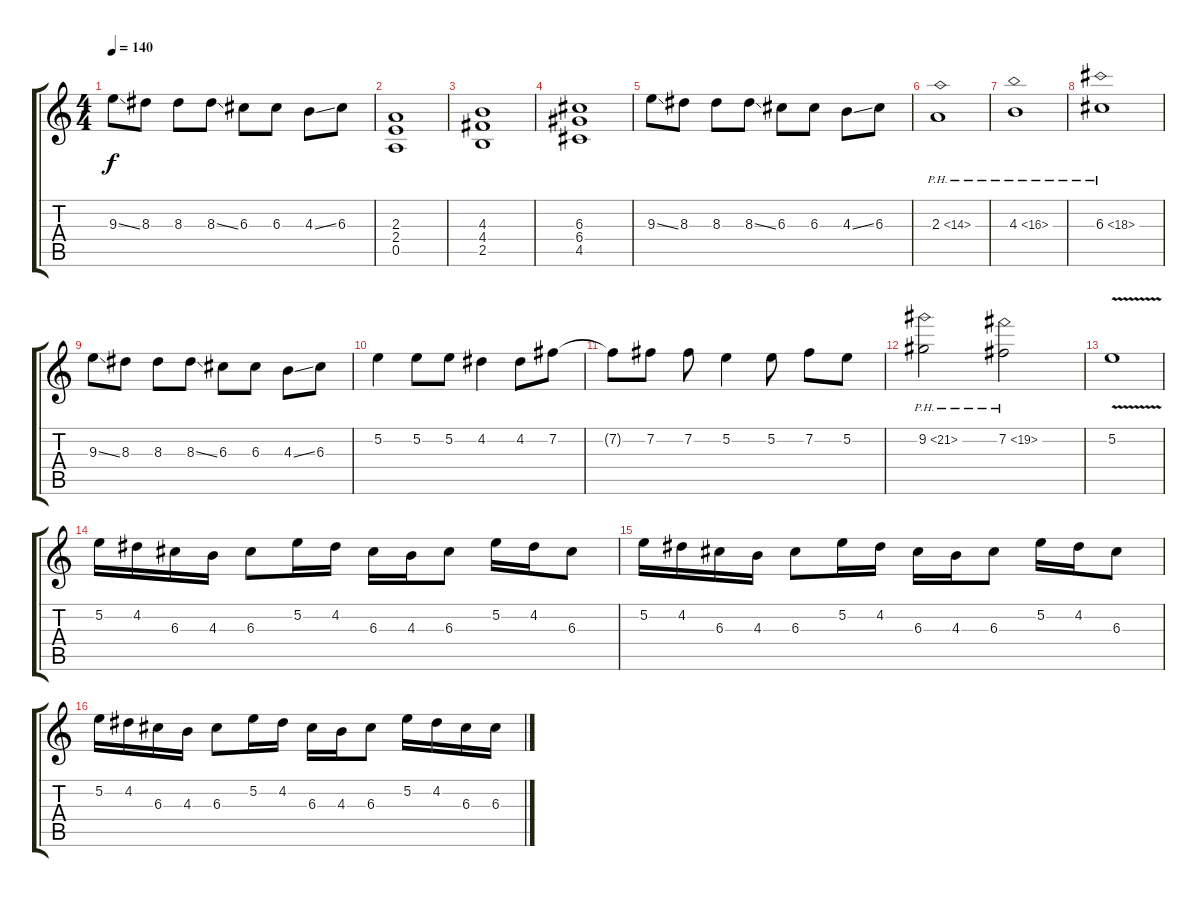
\track "" {instrument electricguitarclean}
\staff {score tabs}
\tuning (E4 B3 G3 D3 A2 E2) {hide}
\ts (4 4)
\tempo 140
\clef g2
\ks c
9.3{ss}.8{dy f} 8.3.8 8.3.8 8.3{ss}.8 6.3.8 6.3.8 4.3{ss}.8 6.3.8 |
(2.3 2.4 0.5).1 |
(4.3 4.4 2.5).1 |
(6.3 6.4 4.5).1 |
9.3{ss}.8 8.3.8 8.3.8 8.3{ss}.8 6.3.8 6.3.8 4.3{ss}.8 6.3.8 |
2.3{ph 12}.1 |
4.3{ph 12}.1 |
6.3{ph 12}.1 |
9.3{ss}.8 8.3.8 8.3.8 8.3{ss}.8 6.3.8 6.3.8 4.3{ss}.8 6.3.8 |
5.2.4 5.2.8 5.2.8 4.2.4 4.2.8 7.2.8 |
7.2{t}.8 7.2.8 7.2.8 5.2.4 5.2.8 7.2.8 5.2.8 |
9.2{ph 12}.2 7.2{ph 12}.2 |
5.2{v}.1 |
5.2.16 4.2.16 6.3.16 4.3.16 6.3.8 5.2.16 4.2.16 6.3.16 4.3.16 6.3.8 5.2.16 4.2.16 6.3.8 |
5.2.16 4.2.16 6.3.16 4.3.16 6.3.8 5.2.16 4.2.16 6.3.16 4.3.16 6.3.8 5.2.16 4.2.16 6.3.8 |
5.2.16 4.2.16 6.3.16 4.3.16 6.3.8 5.2.16 4.2.16 6.3.16 4.3.16 6.3.8 5.2.16 4.2.16 6.3.16 6.3.16
